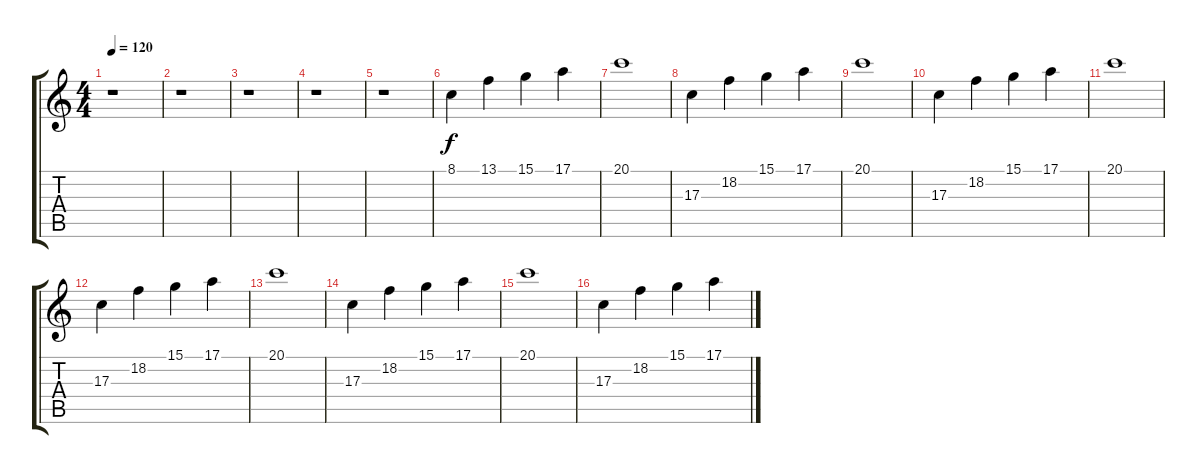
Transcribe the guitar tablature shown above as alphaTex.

\track "" {instrument vibraphone}
\staff {score tabs}
\tuning (E4 B3 G3 D3 A2 E2) {hide}
\ts (4 4)
\tempo 120
\clef g2
\ks c
r.1{dy f} |
r.1 |
r.1 |
r.1 |
r.1 |
8.1.4 13.1.4 15.1.4 17.1.4 |
20.1.1 |
17.3.4 18.2.4 15.1.4 17.1.4 |
20.1.1 |
17.3.4 18.2.4 15.1.4 17.1.4 |
20.1.1 |
17.3.4 18.2.4 15.1.4 17.1.4 |
20.1.1 |
17.3.4 18.2.4 15.1.4 17.1.4 |
20.1.1 |
17.3.4 18.2.4 15.1.4 17.1.4
